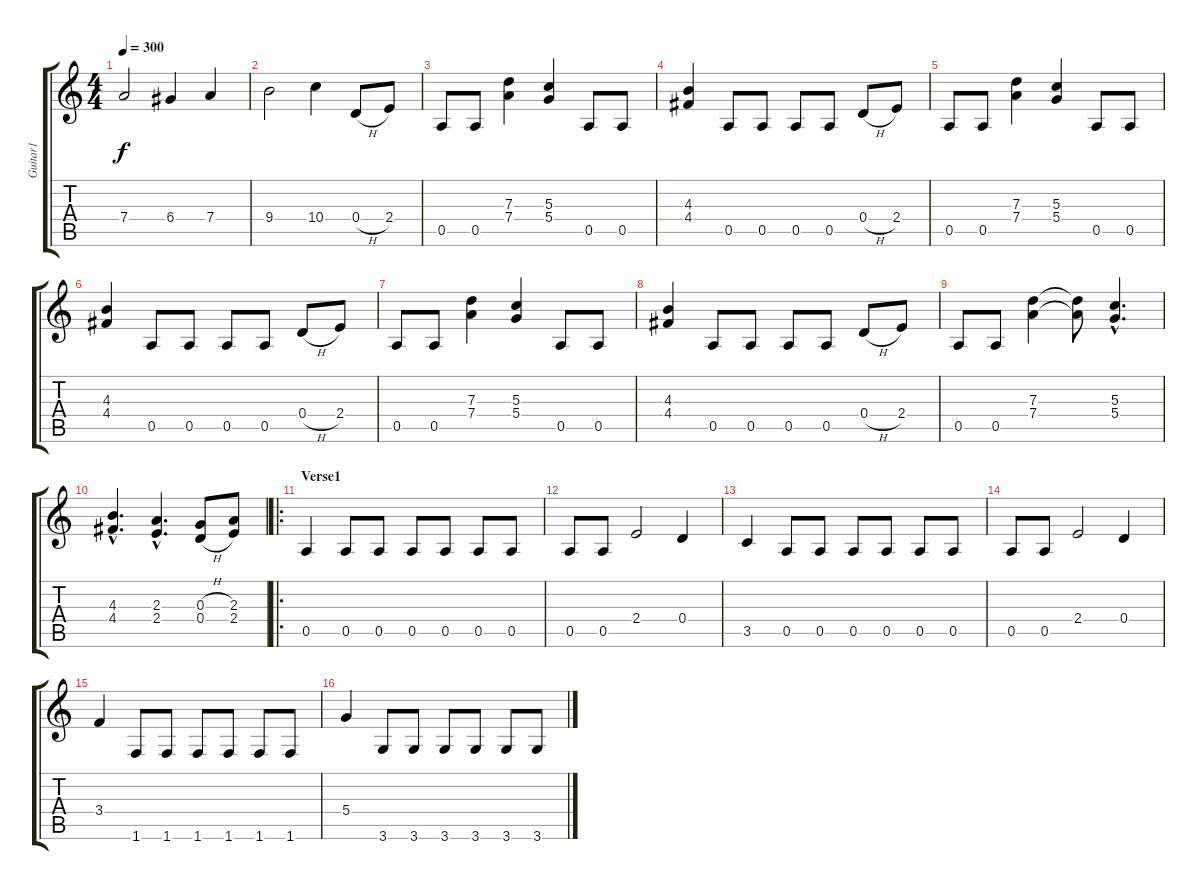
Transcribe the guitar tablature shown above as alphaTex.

\track ("Guitar1" "Guitar1") {instrument overdrivenguitar}
\staff {score tabs}
\tuning (E4 B3 G3 D3 A2 E2) {hide}
\ts (4 4)
\tempo 300
\clef g2
\ks c
7.4.2{dy f} 6.4.4 7.4.4 |
9.4.2 10.4.4 0.4{h}.8 2.4.8 |
0.5.8 0.5.8 (7.3 7.4).4 (5.3 5.4).4 0.5.8 0.5.8 |
(4.3 4.4).4 0.5.8 0.5.8 0.5.8 0.5.8 0.4{h}.8 2.4.8 |
0.5.8 0.5.8 (7.3 7.4).4 (5.3 5.4).4 0.5.8 0.5.8 |
(4.3 4.4).4 0.5.8 0.5.8 0.5.8 0.5.8 0.4{h}.8 2.4.8 |
0.5.8 0.5.8 (7.3 7.4).4 (5.3 5.4).4 0.5.8 0.5.8 |
(4.3 4.4).4 0.5.8 0.5.8 0.5.8 0.5.8 0.4{h}.8 2.4.8 |
0.5.8 0.5.8 (7.3 7.4).4 (7.3{t} 7.4{t}).8 (5.3{hac} 5.4{hac}).4{d} |
(4.3{hac} 4.4{hac}).4{d} (2.3{hac} 2.4{hac}).4{d} (0.3{h} 0.4{h}).8 (2.3 2.4).8 |
\ro
\section ("" "Verse1")
0.5.4 0.5.8 0.5.8 0.5.8 0.5.8 0.5.8 0.5.8 |
0.5.8 0.5.8 2.4.2 0.4.4 |
3.5.4 0.5.8 0.5.8 0.5.8 0.5.8 0.5.8 0.5.8 |
0.5.8 0.5.8 2.4.2 0.4.4 |
3.4.4 1.6.8 1.6.8 1.6.8 1.6.8 1.6.8 1.6.8 |
5.4.4 3.6.8 3.6.8 3.6.8 3.6.8 3.6.8 3.6.8
